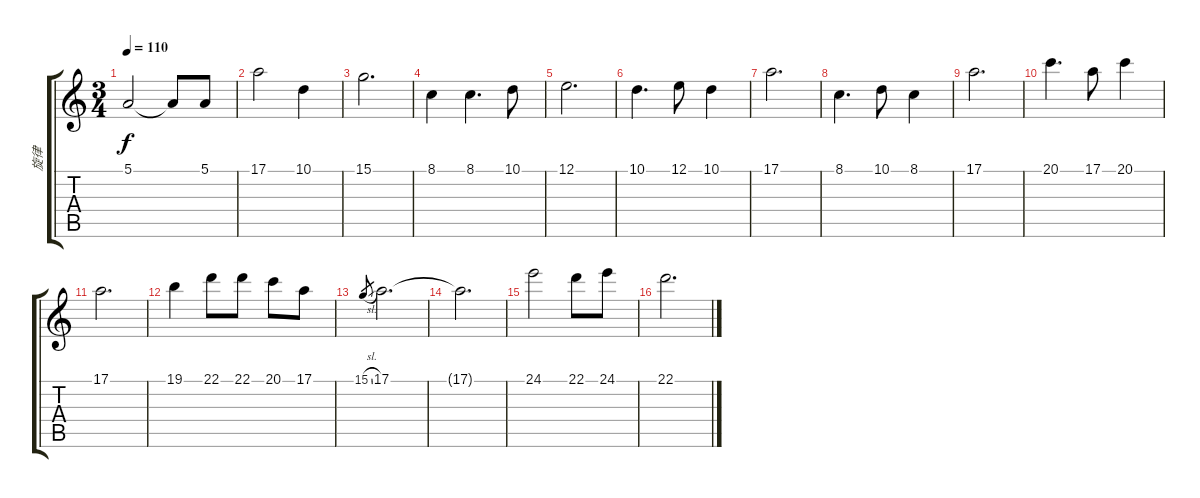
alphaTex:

\track ("旋律" "旋律") {instrument electricgrandpiano}
\staff {score tabs}
\tuning (E4 B3 G3 D3 A2 E2) {hide}
\ts (3 4)
\tempo 110
\clef g2
\ks c
5.1.2{dy f} 5.1{t}.8 5.1.8 |
17.1.2 10.1.4 |
15.1.2{d} |
8.1.4 8.1.4{d} 10.1.8 |
12.1.2{d} |
10.1.4{d} 12.1.8 10.1.4 |
17.1.2{d} |
8.1.4{d} 10.1.8 8.1.4 |
17.1.2{d} |
20.1.4{d} 17.1.8 20.1.4 |
17.1.2{d} |
19.1.4 22.1.8 22.1.8 20.1.8 17.1.8 |
15.1{sl}.8{gr} 17.1.2{d} |
17.1{t}.2{d} |
24.1.2 22.1.8 24.1.8 |
22.1.2{d}
